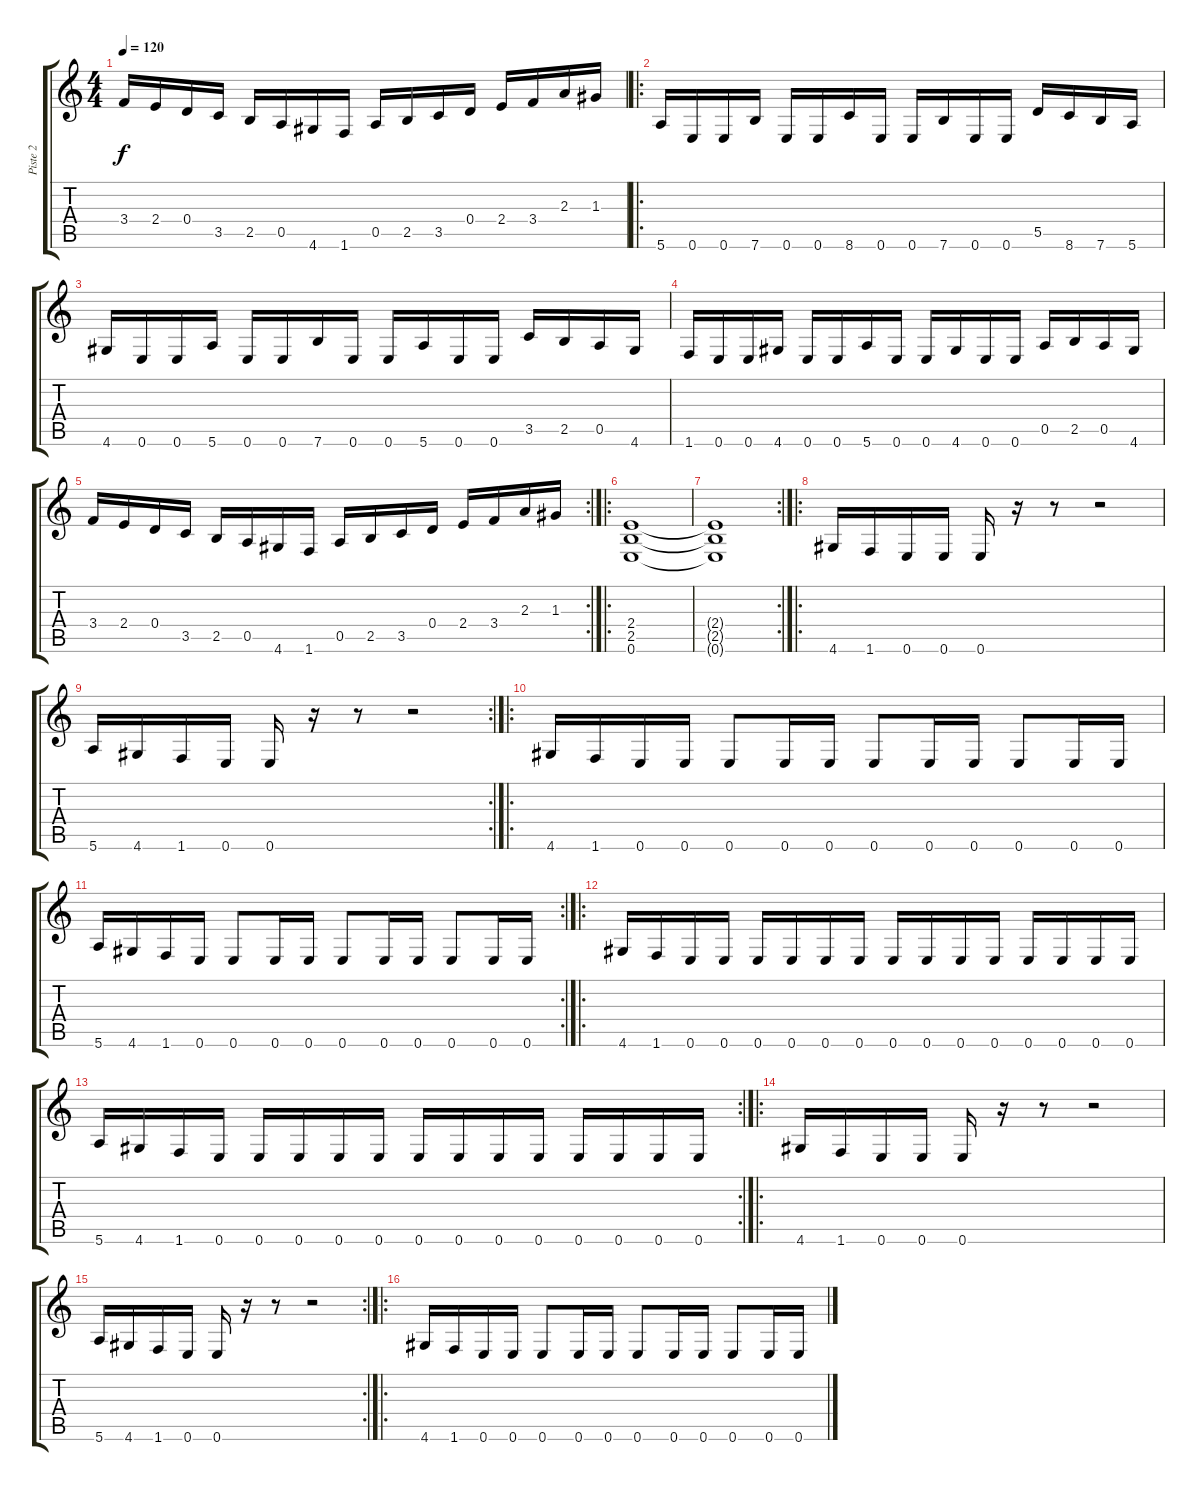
\track ("Piste 2" "Piste 2") {instrument overdrivenguitar}
\staff {score tabs}
\tuning (E4 B3 G3 D3 A2 E2) {hide}
\ts (4 4)
\tempo 120
\clef g2
\ks c
3.4.16{dy f} 2.4.16 0.4.16 3.5.16 2.5.16 0.5.16 4.6.16 1.6.16 0.5.16 2.5.16 3.5.16 0.4.16 2.4.16 3.4.16 2.3.16 1.3.16 |
\ro
5.6.16 0.6.16 0.6.16 7.6.16 0.6.16 0.6.16 8.6.16 0.6.16 0.6.16 7.6.16 0.6.16 0.6.16 5.5.16 8.6.16 7.6.16 5.6.16 |
4.6.16 0.6.16 0.6.16 5.6.16 0.6.16 0.6.16 7.6.16 0.6.16 0.6.16 5.6.16 0.6.16 0.6.16 3.5.16 2.5.16 0.5.16 4.6.16 |
1.6.16 0.6.16 0.6.16 4.6.16 0.6.16 0.6.16 5.6.16 0.6.16 0.6.16 4.6.16 0.6.16 0.6.16 0.5.16 2.5.16 0.5.16 4.6.16 |
\rc 2
3.4.16 2.4.16 0.4.16 3.5.16 2.5.16 0.5.16 4.6.16 1.6.16 0.5.16 2.5.16 3.5.16 0.4.16 2.4.16 3.4.16 2.3.16 1.3.16 |
\ro
(2.4 2.5 0.6).1 |
\rc 2
(2.4{t} 2.5{t} 0.6{t}).1 |
\ro
4.6.16 1.6.16 0.6.16 0.6.16 0.6.16 r.16 r.8 r.2 |
\rc 2
5.6.16 4.6.16 1.6.16 0.6.16 0.6.16 r.16 r.8 r.2 |
\ro
4.6.16 1.6.16 0.6.16 0.6.16 0.6.8 0.6.16 0.6.16 0.6.8 0.6.16 0.6.16 0.6.8 0.6.16 0.6.16 |
\rc 2
5.6.16 4.6.16 1.6.16 0.6.16 0.6.8 0.6.16 0.6.16 0.6.8 0.6.16 0.6.16 0.6.8 0.6.16 0.6.16 |
\ro
4.6.16 1.6.16 0.6.16 0.6.16 0.6.16 0.6.16 0.6.16 0.6.16 0.6.16 0.6.16 0.6.16 0.6.16 0.6.16 0.6.16 0.6.16 0.6.16 |
\rc 2
5.6.16 4.6.16 1.6.16 0.6.16 0.6.16 0.6.16 0.6.16 0.6.16 0.6.16 0.6.16 0.6.16 0.6.16 0.6.16 0.6.16 0.6.16 0.6.16 |
\ro
4.6.16 1.6.16 0.6.16 0.6.16 0.6.16 r.16 r.8 r.2 |
\rc 2
5.6.16 4.6.16 1.6.16 0.6.16 0.6.16 r.16 r.8 r.2 |
\ro
4.6.16 1.6.16 0.6.16 0.6.16 0.6.8 0.6.16 0.6.16 0.6.8 0.6.16 0.6.16 0.6.8 0.6.16 0.6.16
